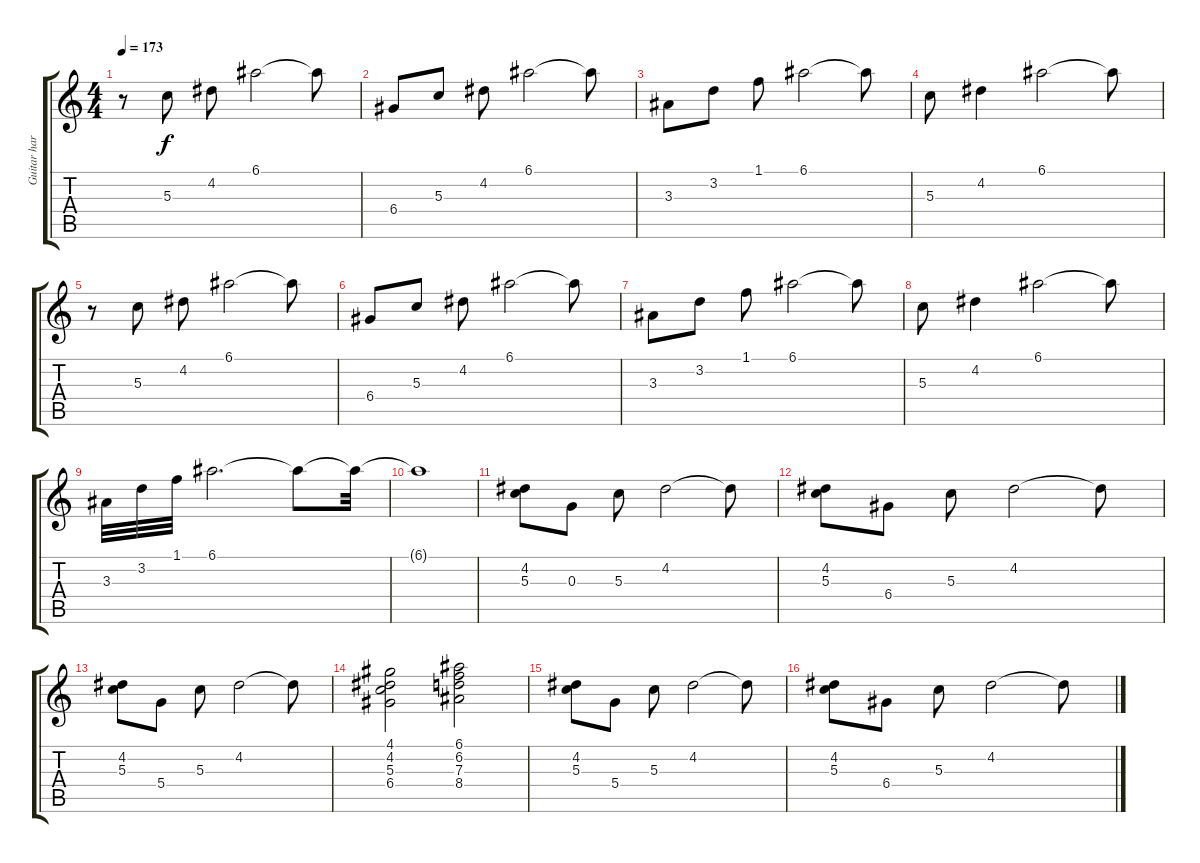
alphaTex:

\track ("Guitar harmony Karou" "Guitar har") {instrument acousticguitarsteel}
\staff {score tabs}
\tuning (E4 B3 G3 D3 A2 E2) {hide}
\ts (4 4)
\tempo 173
\clef g2
\ks c
r.8{dy f} 5.3.8 4.2.8 6.1.2 6.1{t}.8 |
6.4.8 5.3.8 4.2.8 6.1.2 6.1{t}.8 |
3.3.8 3.2.8 1.1.8 6.1.2 6.1{t}.8 |
5.3.8 4.2.4 6.1.2 6.1{t}.8 |
r.8 5.3.8 4.2.8 6.1.2 6.1{t}.8 |
6.4.8 5.3.8 4.2.8 6.1.2 6.1{t}.8 |
3.3.8 3.2.8 1.1.8 6.1.2 6.1{t}.8 |
5.3.8 4.2.4 6.1.2 6.1{t}.8 |
3.3.32 3.2.32 1.1.32 6.1.2{d} 6.1{t}.8 6.1{t}.32 |
6.1{t}.1 |
(4.2 5.3).8 0.3.8 5.3.8 4.2.2 4.2{t}.8 |
(4.2 5.3).8 6.4.8 5.3.8 4.2.2 4.2{t}.8 |
(4.2 5.3).8 5.4.8 5.3.8 4.2.2 4.2{t}.8 |
(4.1 4.2 5.3 6.4).2 (6.1 6.2 7.3 8.4).2 |
(4.2 5.3).8 5.4.8 5.3.8 4.2.2 4.2{t}.8 |
(4.2 5.3).8 6.4.8 5.3.8 4.2.2 4.2{t}.8
